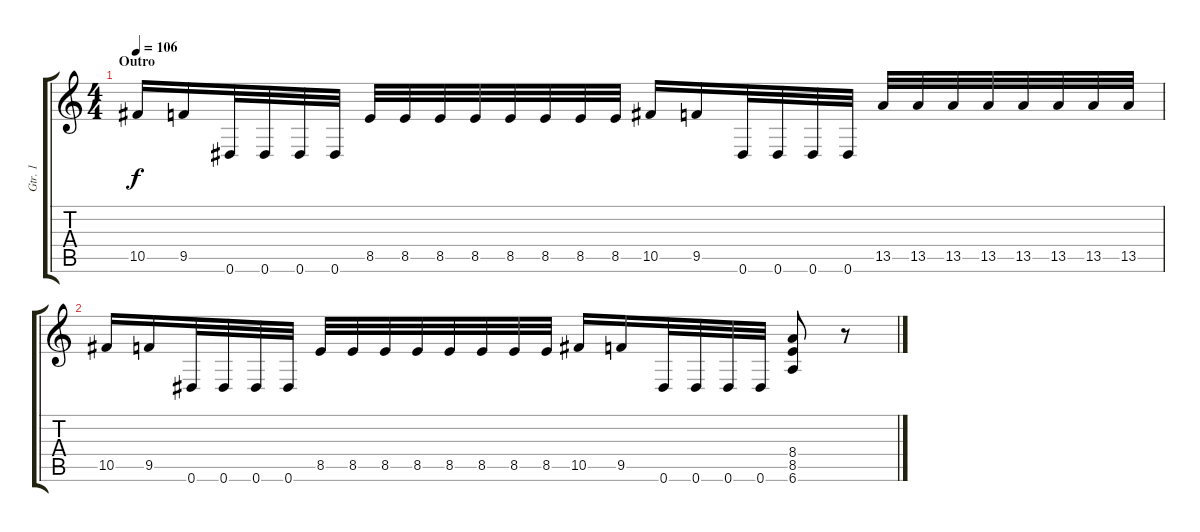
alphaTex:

\track ("Gtr. 1" "Gtr. 1") {instrument overdrivenguitar}
\staff {score tabs}
\tuning (Eb4 Bb3 Gb3 Db3 Ab2 Eb2) {hide}
\ts (4 4)
\section ("" "Outro")
\tempo 106
\clef g2
\ks c
10.5.16{dy f} 9.5.16 0.6.32 0.6.32 0.6.32 0.6.32 8.5.32 8.5.32 8.5.32 8.5.32 8.5.32 8.5.32 8.5.32 8.5.32 10.5.16 9.5.16 0.6.32 0.6.32 0.6.32 0.6.32 13.5.32 13.5.32 13.5.32 13.5.32 13.5.32 13.5.32 13.5.32 13.5.32 |
10.5.16 9.5.16 0.6.32 0.6.32 0.6.32 0.6.32 8.5.32 8.5.32 8.5.32 8.5.32 8.5.32 8.5.32 8.5.32 8.5.32 10.5.16 9.5.16 0.6.32 0.6.32 0.6.32 0.6.32 (8.4 8.5 6.6).8 r.8
